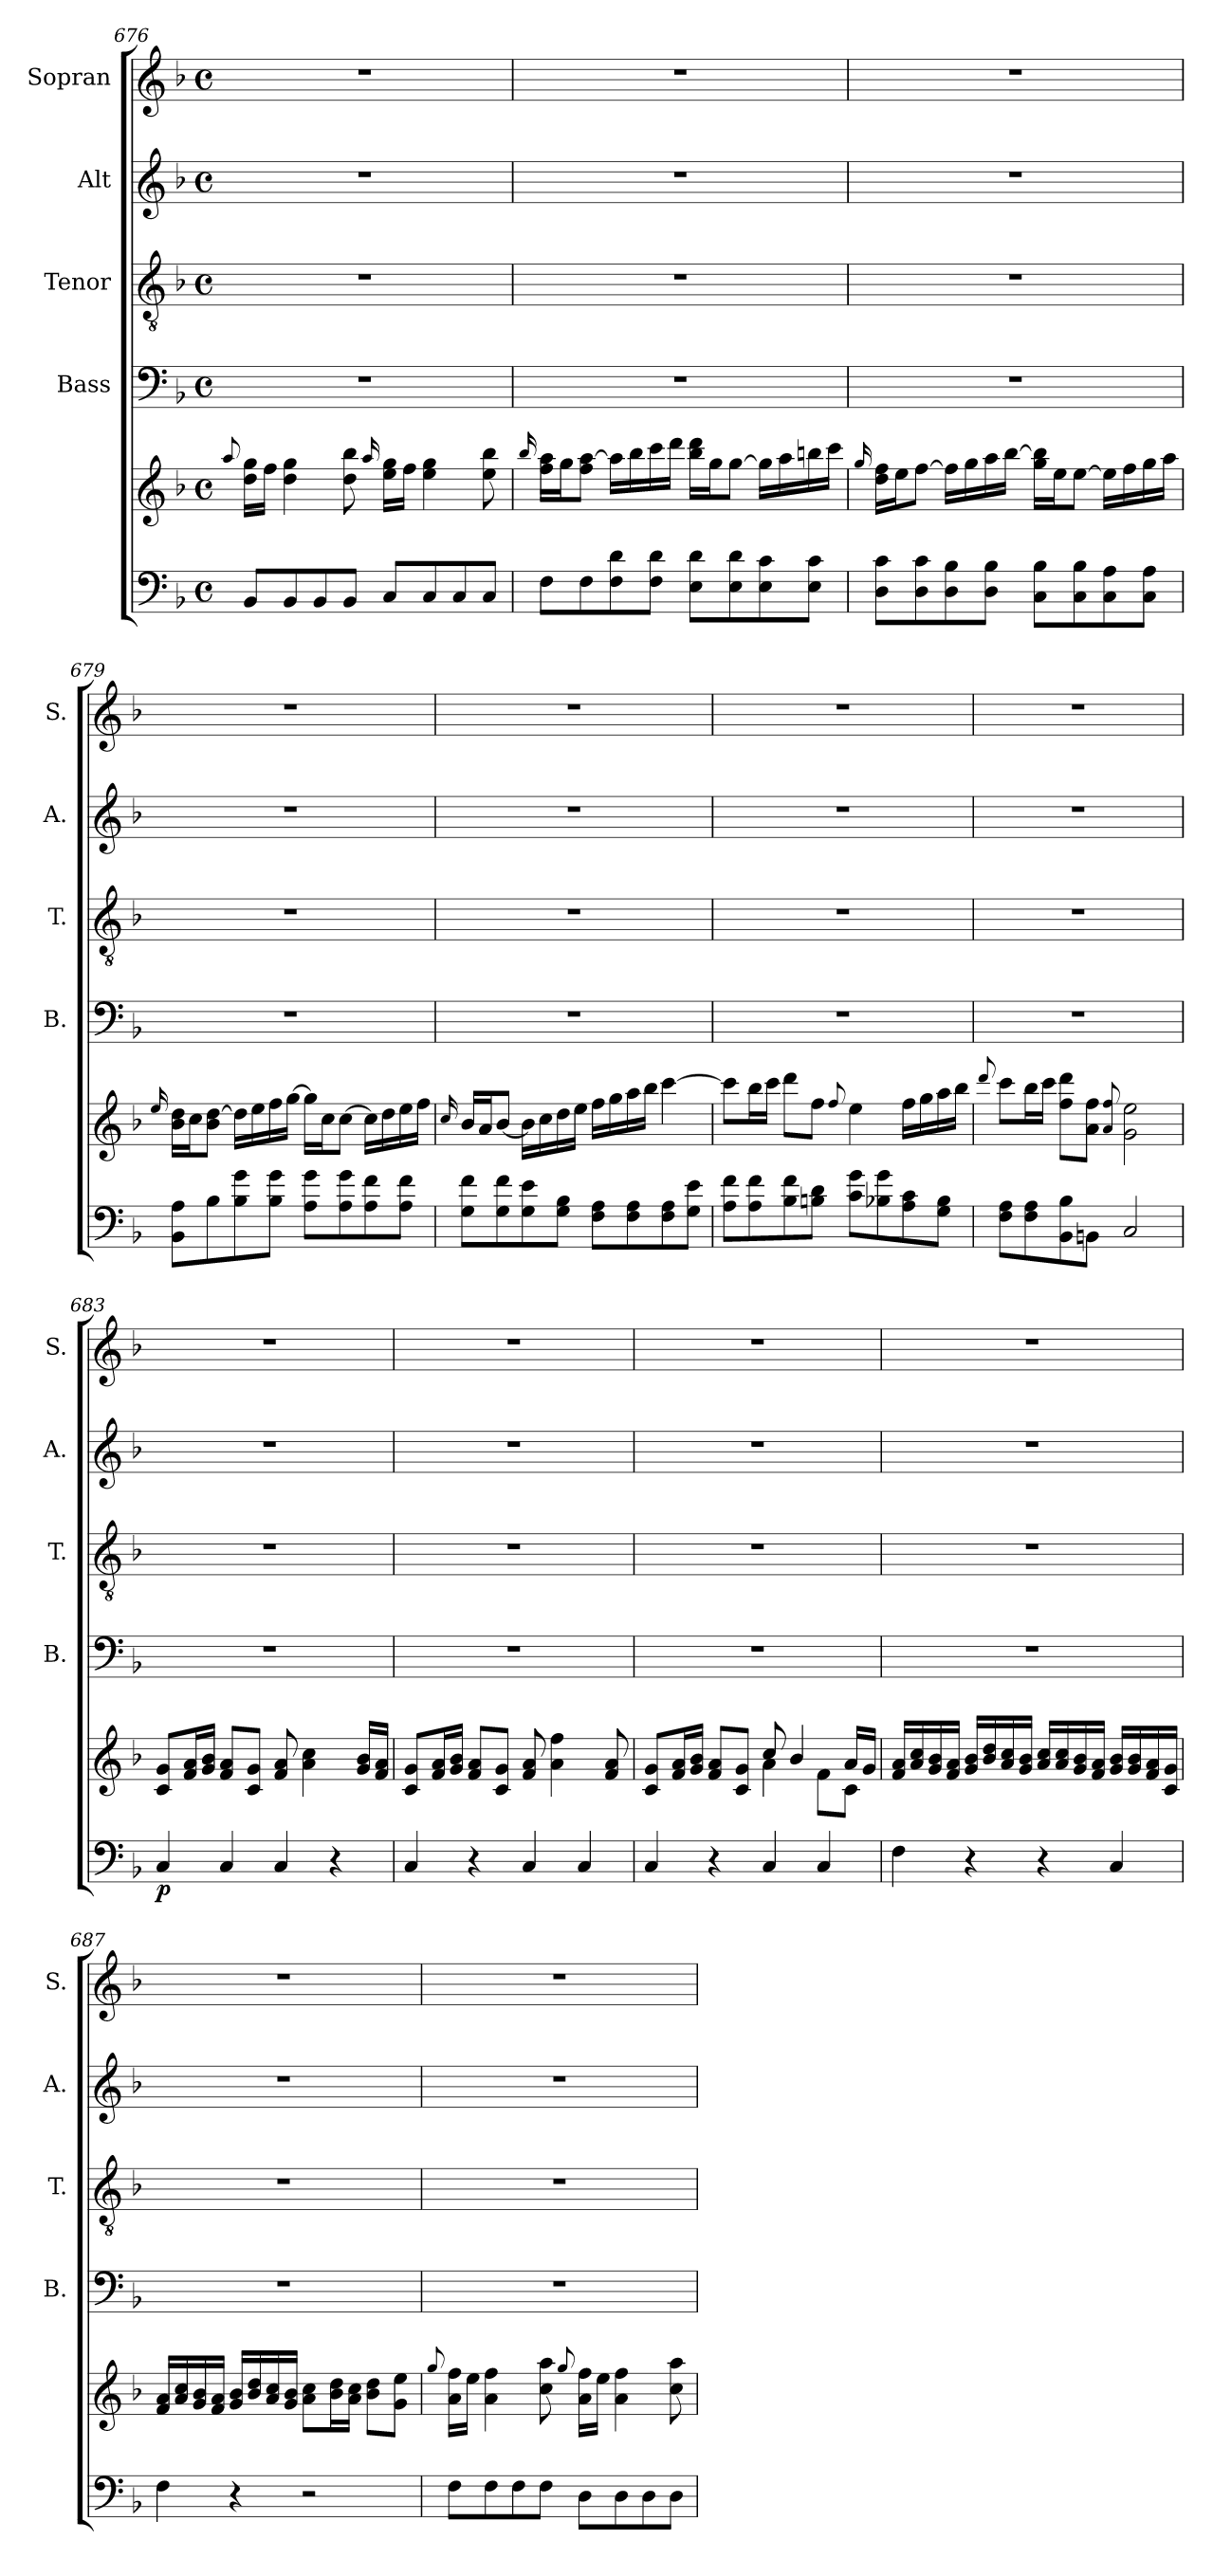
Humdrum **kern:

**kern	**kern	**dynam	**kern	**kern	**kern	**kern
*part5	*part5	*part5	*part4	*part3	*part2	*part1
*staff6	*staff5	*staff5/6	*staff4	*staff3	*staff2	*staff1
*	*	*	*I"Bass	*I"Tenor	*I"Alt	*I"Sopran
*	*	*	*I'B.	*I'T.	*I'A.	*I'S.
*clefF4	*clefG2	*	*clefF4	*clefGv2	*clefG2	*clefG2
*k[b-]	*k[b-]	*	*k[b-]	*k[b-]	*k[b-]	*k[b-]
*F:	*F:	*	*F:	*F:	*F:	*F:
*M4/4	*M4/4	*	*M4/4	*M4/4	*M4/4	*M4/4
*met(c)	*met(c)	*	*met(c)	*met(c)	*met(c)	*met(c)
=676	=676	=676	=676	=676	=676	=676
.	8qqaa/	.	.	.	.	.
8BB-/L	16dd\ 16gg\LL	.	1r	1r	1r	1r
.	16ff\JJ	.	.	.	.	.
8BB-/	4dd\ 4gg\	.	.	.	.	.
8BB-/	.	.	.	.	.	.
8BB-/J	8dd\ 8bb-\	.	.	.	.	.
.	16qqaa/	.	.	.	.	.
8C/L	16ee\ 16gg\LL	.	.	.	.	.
.	16ff\JJ	.	.	.	.	.
8C/	4ee\ 4gg\	.	.	.	.	.
8C/	.	.	.	.	.	.
8C/J	8ee\ 8bb-\	.	.	.	.	.
=677	=677	=677	=677	=677	=677	=677
.	16qqbb-/	.	.	.	.	.
8F\L	16ff\ 16aa\LL	.	1r	1r	1r	1r
.	16gg\J	.	.	.	.	.
8F\	8ff\ [8aa\J	.	.	.	.	.
8F\ 8d\	16aa\LL]	.	.	.	.	.
.	16bb-\	.	.	.	.	.
8F\ 8d\J	16ccc\	.	.	.	.	.
.	16ddd\JJ	.	.	.	.	.
8E\ 8d\L	16bb-\ 16ddd\LL	.	.	.	.	.
.	16gg\J	.	.	.	.	.
8E\ 8d\	[8gg\J	.	.	.	.	.
8E\ 8c\	16gg\LL]	.	.	.	.	.
.	16aa\	.	.	.	.	.
8E\ 8c\J	16bbn\	.	.	.	.	.
.	16ccc\JJ	.	.	.	.	.
!!LO:LB:g=z
=678	=678	=678	=678	=678	=678	=678
.	16qqgg/	.	.	.	.	.
8D\ 8c\L	16dd\ 16ff\LL	.	1r	1r	1r	1r
.	16ee\J	.	.	.	.	.
8D\ 8c\	[8ff\J	.	.	.	.	.
8D\ 8B-\	16ff\LL]	.	.	.	.	.
.	16gg\	.	.	.	.	.
8D\ 8B-\J	16aa\	.	.	.	.	.
.	[16bb-\JJ	.	.	.	.	.
8C\ 8B-\L	16gg\ 16bb-\]LL	.	.	.	.	.
.	16ee\J	.	.	.	.	.
8C\ 8B-\	[8ee\J	.	.	.	.	.
8C\ 8A\	16ee\LL]	.	.	.	.	.
.	16ff\	.	.	.	.	.
8C\ 8A\J	16gg\	.	.	.	.	.
.	16aa\JJ	.	.	.	.	.
=679	=679	=679	=679	=679	=679	=679
.	16qqee/	.	.	.	.	.
8BB-\ 8A\L	16b-\ 16dd\LL	.	1r	1r	1r	1r
.	16cc\J	.	.	.	.	.
8B-\	8b-\ [8dd\J	.	.	.	.	.
8B-\ 8g\	16dd\LL]	.	.	.	.	.
.	16ee\	.	.	.	.	.
8B-\ 8g\J	16ff\	.	.	.	.	.
.	[16gg\JJ	.	.	.	.	.
8A\ 8g\L	16gg\LL]	.	.	.	.	.
.	16cc\J	.	.	.	.	.
8A\ 8g\	[8cc\J	.	.	.	.	.
8A\ 8f\	16cc\LL]	.	.	.	.	.
.	16dd\	.	.	.	.	.
8A\ 8f\J	16ee\	.	.	.	.	.
.	16ff\JJ	.	.	.	.	.
=680	=680	=680	=680	=680	=680	=680
.	16qqcc/	.	.	.	.	.
8G\ 8f\L	16b-/LL	.	1r	1r	1r	1r
.	16a/J	.	.	.	.	.
8G\ 8f\	[8b-/J	.	.	.	.	.
8G\ 8e\	16b-\LL]	.	.	.	.	.
.	16cc\	.	.	.	.	.
8G\ 8B-\J	16dd\	.	.	.	.	.
.	16ee\JJ	.	.	.	.	.
8F\ 8A\L	16ff\LL	.	.	.	.	.
.	16gg\	.	.	.	.	.
8F\ 8A\	16aa\	.	.	.	.	.
.	16bb-\JJ	.	.	.	.	.
8F\ 8A\	[4ccc\	.	.	.	.	.
8G\ 8e\J	.	.	.	.	.	.
!!LO:PB:g=z
=681	=681	=681	=681	=681	=681	=681
8A\ 8f\L	8ccc\L]	.	1r	1r	1r	1r
8A\ 8f\	16bb-\L	.	.	.	.	.
.	16ccc\JJ	.	.	.	.	.
8B-\ 8f\	8ddd\L	.	.	.	.	.
8Bn\ 8d\J	8ff\J	.	.	.	.	.
.	8qqff/	.	.	.	.	.
8c\ 8g\L	4ee\	.	.	.	.	.
8B-X\ 8g\	.	.	.	.	.	.
8A\ 8c\	16ff\LL	.	.	.	.	.
.	16gg\	.	.	.	.	.
8G\ 8B-\J	16aa\	.	.	.	.	.
.	16bb-\JJ	.	.	.	.	.
=682	=682	=682	=682	=682	=682	=682
.	8qqddd/	.	.	.	.	.
8F\ 8A\L	8ccc\L	.	1r	1r	1r	1r
8F\ 8A\	16bb-\L	.	.	.	.	.
.	16ccc\JJ	.	.	.	.	.
8BB-\ 8B-\	8ff\ 8ddd\L	.	.	.	.	.
8BBn\J	8a\ 8ff\J	.	.	.	.	.
.	8qqa/ 8qqff/	.	.	.	.	.
2C/	2g\ 2ee\	.	.	.	.	.
=683	=683	=683	=683	=683	=683	=683
!	!	!LO:DY:b=2	!	!	!	!
4C/	8c/ 8g/L	p	1r	1r	1r	1r
.	16f/ 16a/L	.	.	.	.	.
.	16g/ 16b-/JJ	.	.	.	.	.
4C/	8f/ 8a/L	.	.	.	.	.
.	8c/ 8g/J	.	.	.	.	.
4C/	8f/ 8a/	.	.	.	.	.
.	4a\ 4cc\	.	.	.	.	.
4r	.	.	.	.	.	.
.	16g/ 16b-/LL	.	.	.	.	.
.	16f/ 16a/JJ	.	.	.	.	.
=684	=684	=684	=684	=684	=684	=684
4C/	8c/ 8g/L	.	1r	1r	1r	1r
.	16f/ 16a/L	.	.	.	.	.
.	16g/ 16b-/JJ	.	.	.	.	.
4r	8f/ 8a/L	.	.	.	.	.
.	8c/ 8g/J	.	.	.	.	.
4C/	8f/ 8a/	.	.	.	.	.
.	4a\ 4ff\	.	.	.	.	.
4C/	.	.	.	.	.	.
.	8f/ 8a/	.	.	.	.	.
!!LO:LB:g=z
=685	=685	=685	=685	=685	=685	=685
*	*^	*	*	*	*	*
4C/	8c/ 8g/L	2ryy	.	1r	1r	1r	1r
.	16f/ 16a/L	.	.	.	.	.	.
.	16g/ 16b-/JJ	.	.	.	.	.	.
4r	8f/ 8a/L	.	.	.	.	.	.
.	8c/ 8g/J	.	.	.	.	.	.
4C/	8cc/	4a\	.	.	.	.	.
.	4b-/	.	.	.	.	.	.
4C/	.	8f\L	.	.	.	.	.
.	16a/LL	8c\J	.	.	.	.	.
.	16g/JJ	.	.	.	.	.	.
*	*v	*v	*	*	*	*	*
=686	=686	=686	=686	=686	=686	=686
4F\	16f/ 16a/LL	.	1r	1r	1r	1r
.	16a/ 16cc/	.	.	.	.	.
.	16g/ 16b-/	.	.	.	.	.
.	16f/ 16a/JJ	.	.	.	.	.
4r	16g/ 16b-/LL	.	.	.	.	.
.	16b-/ 16dd/	.	.	.	.	.
.	16a/ 16cc/	.	.	.	.	.
.	16g/ 16b-/JJ	.	.	.	.	.
4r	16a/ 16cc/LL	.	.	.	.	.
.	16a/ 16cc/	.	.	.	.	.
.	16g/ 16b-/	.	.	.	.	.
.	16f/ 16a/JJ	.	.	.	.	.
4C/	16g/ 16b-/LL	.	.	.	.	.
.	16g/ 16b-/	.	.	.	.	.
.	16f/ 16a/	.	.	.	.	.
.	16c/ 16g/JJ	.	.	.	.	.
=687	=687	=687	=687	=687	=687	=687
4F\	16f/ 16a/LL	.	1r	1r	1r	1r
.	16a/ 16cc/	.	.	.	.	.
.	16g/ 16b-/	.	.	.	.	.
.	16f/ 16a/JJ	.	.	.	.	.
4r	16g/ 16b-/LL	.	.	.	.	.
.	16b-/ 16dd/	.	.	.	.	.
.	16a/ 16cc/	.	.	.	.	.
.	16g/ 16b-/JJ	.	.	.	.	.
2r	8a\ 8cc\L	.	.	.	.	.
.	16b-\ 16dd\L	.	.	.	.	.
.	16a\ 16cc\JJ	.	.	.	.	.
.	8b-\ 8dd\L	.	.	.	.	.
.	8g\ 8ee\J	.	.	.	.	.
!!LO:PB:g=z
=688	=688	=688	=688	=688	=688	=688
.	8qqgg/	.	.	.	.	.
8F\L	16a\ 16ff\LL	.	1r	1r	1r	1r
.	16ee\JJ	.	.	.	.	.
8F\	4a\ 4ff\	.	.	.	.	.
8F\	.	.	.	.	.	.
8F\J	8cc\ 8aa\	.	.	.	.	.
.	8qqgg/	.	.	.	.	.
8D\L	16a\ 16ff\LL	.	.	.	.	.
.	16ee\JJ	.	.	.	.	.
8D\	4a\ 4ff\	.	.	.	.	.
8D\	.	.	.	.	.	.
8D\J	8cc\ 8aa\	.	.	.	.	.
=	=	=	=	=	=	=
*-	*-	*-	*-	*-	*-	*-
